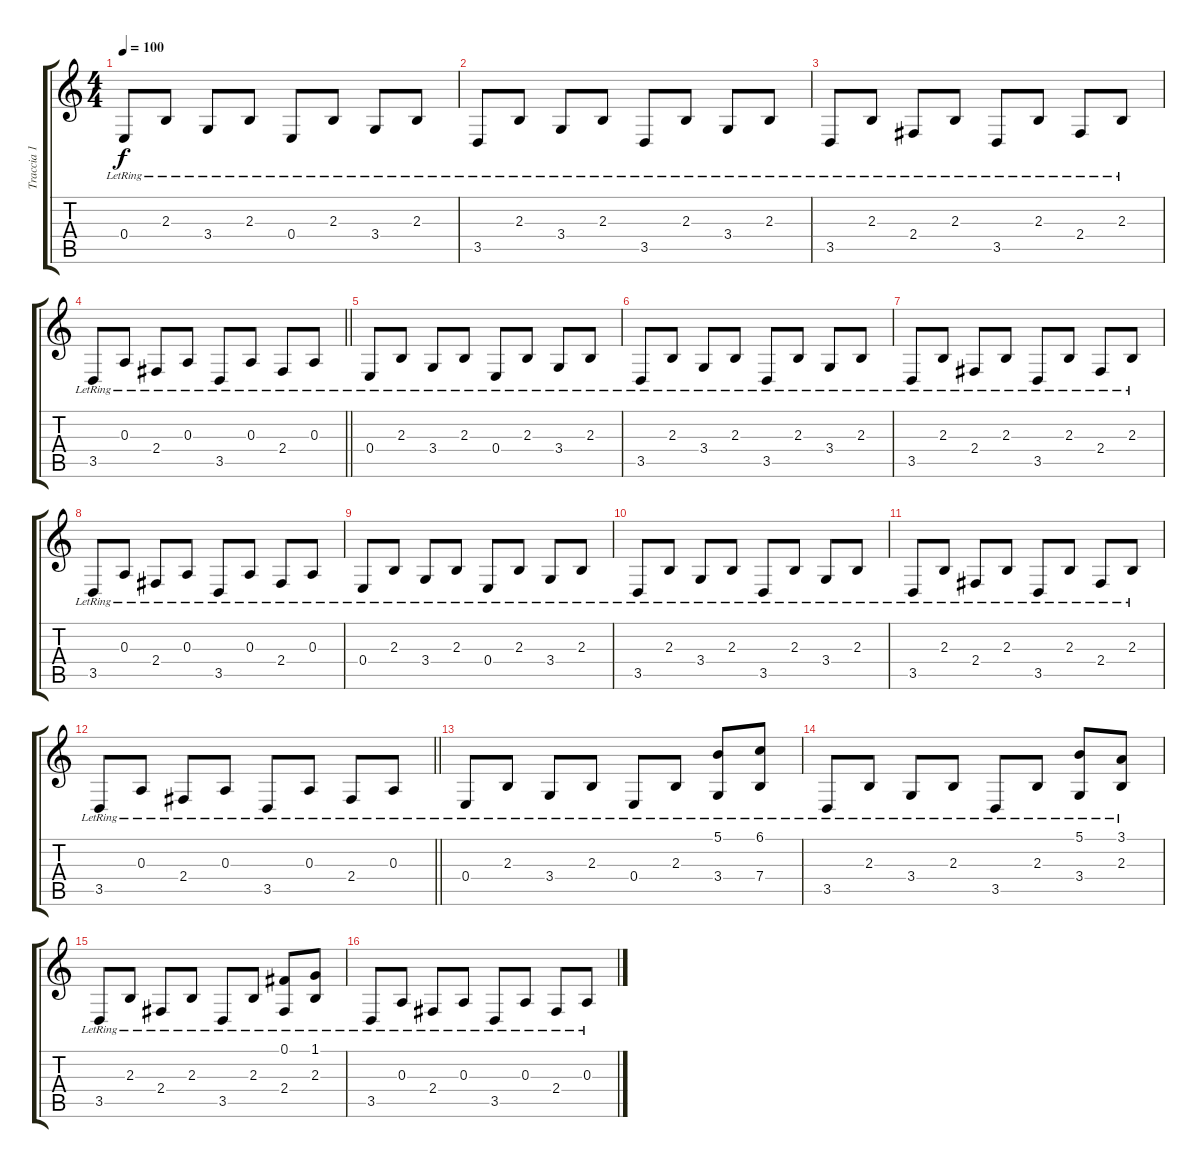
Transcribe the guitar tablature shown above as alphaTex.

\track ("Traccia 1" "Traccia 1") {instrument acousticgrandpiano}
\staff {score tabs}
\tuning (Gb4 Db4 A3 E3 B2 E2) {hide}
\ts (4 4)
\tempo 100
\clef g2
\ks c
0.4{lr}.8{dy f} 2.3{lr}.8 3.4{lr}.8 2.3{lr}.8 0.4{lr}.8 2.3{lr}.8 3.4{lr}.8 2.3{lr}.8 |
3.5{lr}.8 2.3{lr}.8 3.4{lr}.8 2.3{lr}.8 3.5{lr}.8 2.3{lr}.8 3.4{lr}.8 2.3{lr}.8 |
3.5{lr}.8 2.3{lr}.8 2.4{lr}.8 2.3{lr}.8 3.5{lr}.8 2.3{lr}.8 2.4{lr}.8 2.3{lr}.8 |
\barLineRight lightlight
3.5{lr}.8 0.3{lr}.8 2.4{lr}.8 0.3{lr}.8 3.5{lr}.8 0.3{lr}.8 2.4{lr}.8 0.3{lr}.8 |
\section ("" "")
0.4{lr}.8 2.3{lr}.8 3.4{lr}.8 2.3{lr}.8 0.4{lr}.8 2.3{lr}.8 3.4{lr}.8 2.3{lr}.8 |
3.5{lr}.8 2.3{lr}.8 3.4{lr}.8 2.3{lr}.8 3.5{lr}.8 2.3{lr}.8 3.4{lr}.8 2.3{lr}.8 |
3.5{lr}.8 2.3{lr}.8 2.4{lr}.8 2.3{lr}.8 3.5{lr}.8 2.3{lr}.8 2.4{lr}.8 2.3{lr}.8 |
3.5{lr}.8 0.3{lr}.8 2.4{lr}.8 0.3{lr}.8 3.5{lr}.8 0.3{lr}.8 2.4{lr}.8 0.3{lr}.8 |
0.4{lr}.8 2.3{lr}.8 3.4{lr}.8 2.3{lr}.8 0.4{lr}.8 2.3{lr}.8 3.4{lr}.8 2.3{lr}.8 |
3.5{lr}.8 2.3{lr}.8 3.4{lr}.8 2.3{lr}.8 3.5{lr}.8 2.3{lr}.8 3.4{lr}.8 2.3{lr}.8 |
3.5{lr}.8 2.3{lr}.8 2.4{lr}.8 2.3{lr}.8 3.5{lr}.8 2.3{lr}.8 2.4{lr}.8 2.3{lr}.8 |
\barLineRight lightlight
3.5{lr}.8 0.3{lr}.8 2.4{lr}.8 0.3{lr}.8 3.5{lr}.8 0.3{lr}.8 2.4{lr}.8 0.3{lr}.8 |
\section ("" "")
0.4{lr}.8 2.3{lr}.8 3.4{lr}.8 2.3{lr}.8 0.4{lr}.8 2.3{lr}.8 (5.1 3.4{lr}).8 (6.1 7.4{lr}).8 |
3.5{lr}.8 2.3{lr}.8 3.4{lr}.8 2.3{lr}.8 3.5{lr}.8 2.3{lr}.8 (5.1 3.4{lr}).8 (3.1 2.3{lr}).8 |
3.5{lr}.8 2.3{lr}.8 2.4{lr}.8 2.3{lr}.8 3.5{lr}.8 2.3{lr}.8 (0.1 2.4{lr}).8 (1.1 2.3{lr}).8 |
3.5{lr}.8 0.3{lr}.8 2.4{lr}.8 0.3{lr}.8 3.5{lr}.8 0.3{lr}.8 2.4{lr}.8 0.3{lr}.8
